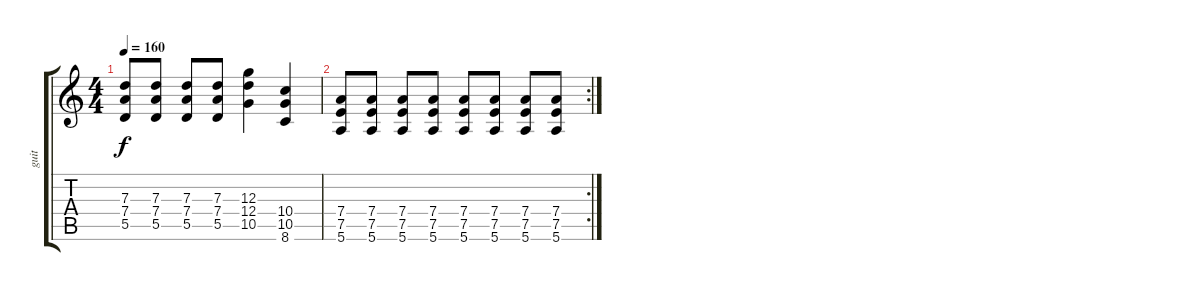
\track ("guit" "guit") {instrument distortionguitar}
\staff {score tabs}
\tuning (E4 B3 G3 D3 A2 E2) {hide}
\ts (4 4)
\tempo 160
\clef g2
\ks c
(7.3 7.4 5.5).8{dy f} (7.3 7.4 5.5).8 (7.3 7.4 5.5).8 (7.3 7.4 5.5).8 (12.3 12.4 10.5).4 (10.4 10.5 8.6).4 |
\rc 2
(7.4 7.5 5.6).8 (7.4 7.5 5.6).8 (7.4 7.5 5.6).8 (7.4 7.5 5.6).8 (7.4 7.5 5.6).8 (7.4 7.5 5.6).8 (7.4 7.5 5.6).8 (7.4 7.5 5.6).8
